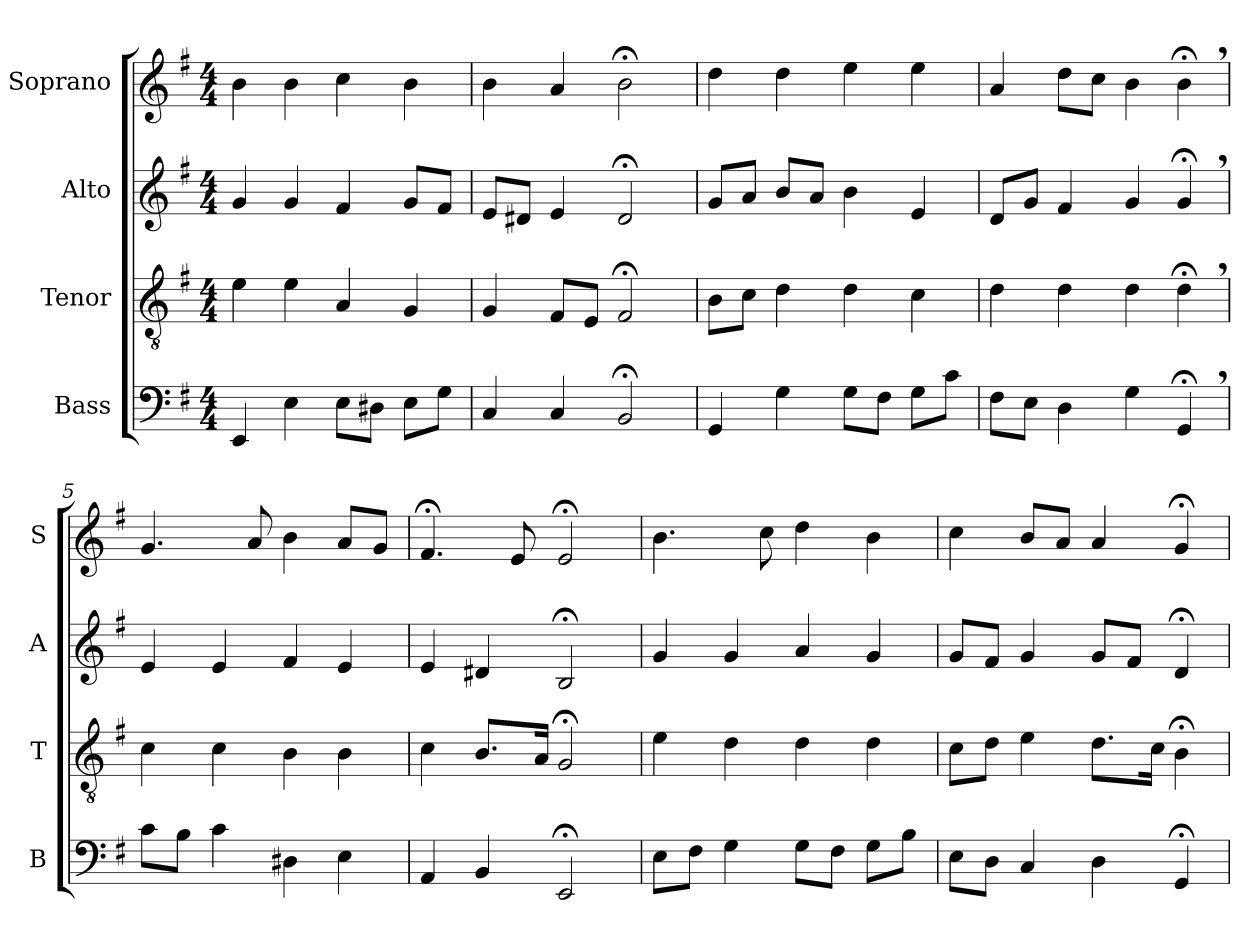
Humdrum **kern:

**kern	**kern	**kern	**kern
*part4	*part3	*part2	*part1
*staff4	*staff3	*staff2	*staff1
*I"Bass	*I"Tenor	*I"Alto	*I"Soprano
*I'B	*I'T	*I'A	*I'S
*clefF4	*clefGv2	*clefG2	*clefG2
*k[f#]	*k[f#]	*k[f#]	*k[f#]
*M4/4	*M4/4	*M4/4	*M4/4
=1	=1	=1	=1
4EE/	4e\	4g/	4b\
4E\	4e\	4g/	4b\
8E\L	4A/	4f#/	4cc\
8D#X\J	.	.	.
8E\L	4G/	8g/L	4b\
8G\J	.	8f#/J	.
=2	=2	=2	=2
4C/	4G/	8e/L	4b\
.	.	8d#X/J	.
4C/	8F#/L	4e/	4a/
.	8E/J	.	.
2BB;</	2F#;</	2d#;</	2b;<\
=3	=3	=3	=3
4GG/	8B\L	8g/L	4dd\
.	8c\J	8a/J	.
4G\	4d\	8b/L	4dd\
.	.	8a/J	.
8G\L	4d\	4b\	4ee\
8F#\J	.	.	.
8G\L	4c\	4e/	4ee\
8c\J	.	.	.
=4	=4	=4	=4
8F#\L	4d\	8d/L	4a/
8E\J	.	8g/J	.
4D\	4d\	4f#/	8dd\L
.	.	.	8cc\J
4G\	4d\	4g/	4b\
4GG;<,/	4d;<,\	4g;<,/	4b;<,\
=5	=5	=5	=5
8c\L	4c\	4e/	4.g/
8B\J	.	.	.
4c\	4c\	4e/	.
.	.	.	8a/
4D#X\	4B\	4f#/	4b\
4E\	4B\	4e/	8a/L
.	.	.	8g/J
=6	=6	=6	=6
4AA/	4c\	4e/	4.f#;</
4BB/	8.B/L	4d#X/	.
.	.	.	8e/
.	16A/Jk	.	.
2EE;</	2G;</	2B;</	2e;</
=7	=7	=7	=7
8E\L	4e\	4g/	4.b\
8F#\J	.	.	.
4G\	4d\	4g/	.
.	.	.	8cc\
8G\L	4d\	4a/	4dd:\
8F#\J	.	.	.
8G\L	4d\	4g/	4b\
8B\J	.	.	.
=8	=8	=8	=8
8E\L	8c\L	8g/L	4cc\
8D\J	8d\J	8f#/J	.
4C/	4e\	4g/	8b/L
.	.	.	8a/J
4D\	8.d\L	8g/L	4a/
.	.	8f#/J	.
.	16c\Jk	.	.
4GG;</	4B;<\	4d;</	4g;</
=	=	=	=
*-	*-	*-	*-
